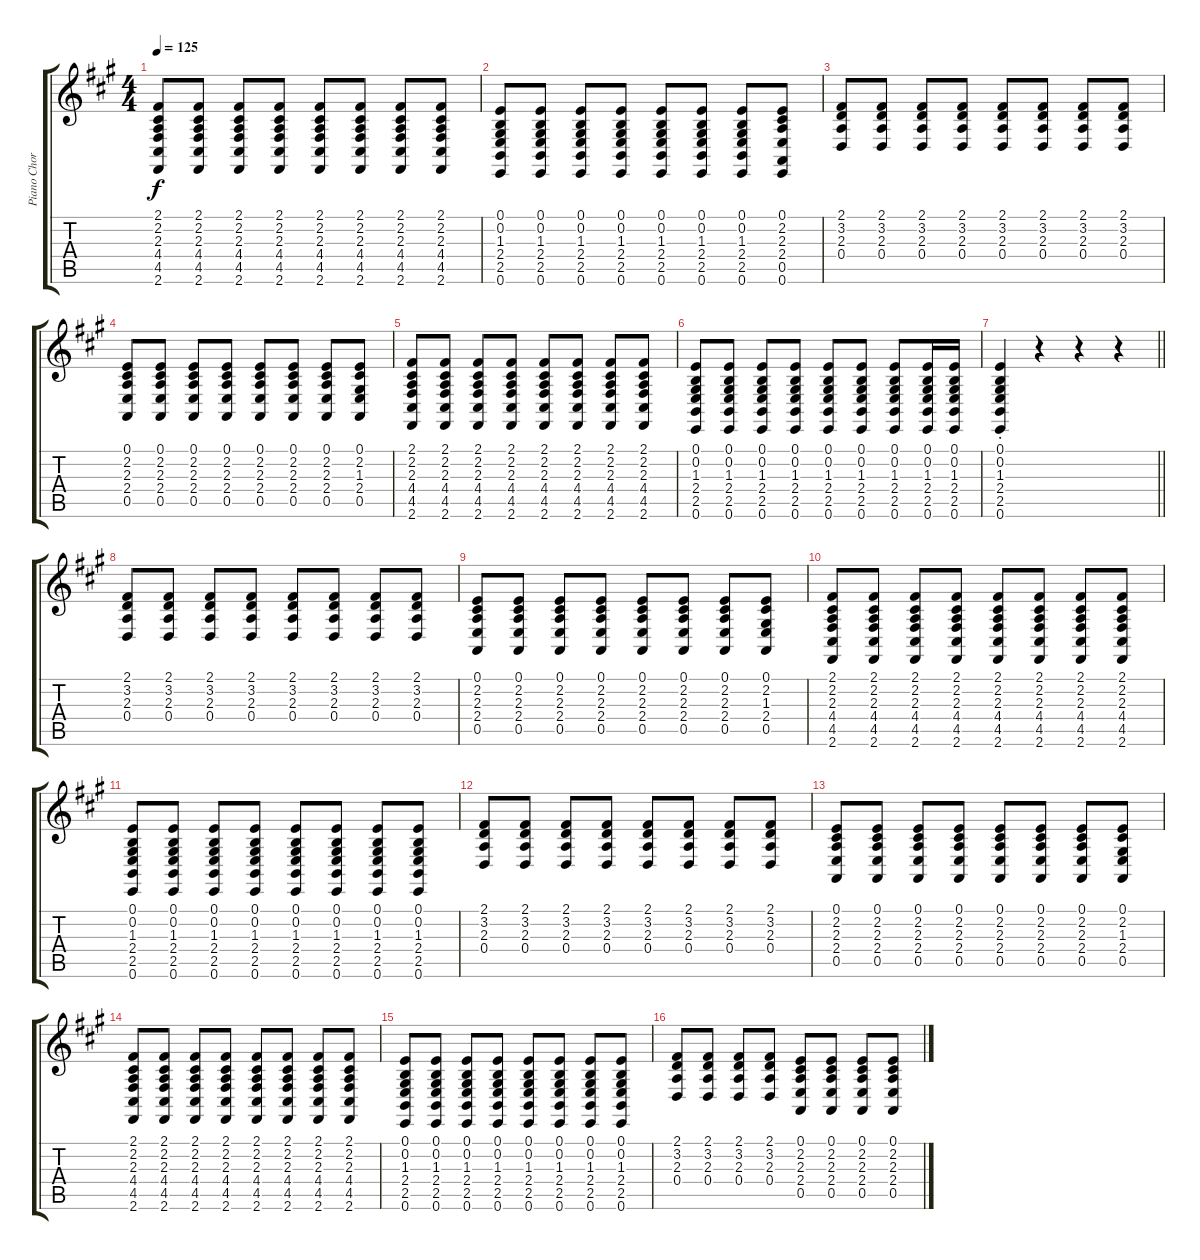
\track ("Piano Chords" "Piano Chor") {instrument acousticgrandpiano}
\staff {score tabs}
\tuning (E4 B3 G3 D3 A2 E2) {hide}
\ts (4 4)
\tempo 125
\clef g2
\ks a
(2.1 2.2 2.3 4.4 4.5 2.6).8{dy f} (2.1 2.2 2.3 4.4 4.5 2.6).8 (2.1 2.2 2.3 4.4 4.5 2.6).8 (2.1 2.2 2.3 4.4 4.5 2.6).8 (2.1 2.2 2.3 4.4 4.5 2.6).8 (2.1 2.2 2.3 4.4 4.5 2.6).8 (2.1 2.2 2.3 4.4 4.5 2.6).8 (2.1 2.2 2.3 4.4 4.5 2.6).8 |
(0.1 0.2 1.3 2.4 2.5 0.6).8 (0.1 0.2 1.3 2.4 2.5 0.6).8 (0.1 0.2 1.3 2.4 2.5 0.6).8 (0.1 0.2 1.3 2.4 2.5 0.6).8 (0.1 0.2 1.3 2.4 2.5 0.6).8 (0.1 0.2 1.3 2.4 2.5 0.6).8 (0.1 0.2 1.3 2.4 2.5 0.6).8 (0.1 2.2 2.3 2.4 0.5 0.6).8 |
(2.1 3.2 2.3 0.4).8 (2.1 3.2 2.3 0.4).8 (2.1 3.2 2.3 0.4).8 (2.1 3.2 2.3 0.4).8 (2.1 3.2 2.3 0.4).8 (2.1 3.2 2.3 0.4).8 (2.1 3.2 2.3 0.4).8 (2.1 3.2 2.3 0.4).8 |
(0.1 2.2 2.3 2.4 0.5).8 (0.1 2.2 2.3 2.4 0.5).8 (0.1 2.2 2.3 2.4 0.5).8 (0.1 2.2 2.3 2.4 0.5).8 (0.1 2.2 2.3 2.4 0.5).8 (0.1 2.2 2.3 2.4 0.5).8 (0.1 2.2 2.3 2.4 0.5).8 (0.1 2.2 1.3 2.4 0.5).8 |
(2.1 2.2 2.3 4.4 4.5 2.6).8 (2.1 2.2 2.3 4.4 4.5 2.6).8 (2.1 2.2 2.3 4.4 4.5 2.6).8 (2.1 2.2 2.3 4.4 4.5 2.6).8 (2.1 2.2 2.3 4.4 4.5 2.6).8 (2.1 2.2 2.3 4.4 4.5 2.6).8 (2.1 2.2 2.3 4.4 4.5 2.6).8 (2.1 2.2 2.3 4.4 4.5 2.6).8 |
(0.1 0.2 1.3 2.4 2.5 0.6).8 (0.1 0.2 1.3 2.4 2.5 0.6).8 (0.1 0.2 1.3 2.4 2.5 0.6).8 (0.1 0.2 1.3 2.4 2.5 0.6).8 (0.1 0.2 1.3 2.4 2.5 0.6).8 (0.1 0.2 1.3 2.4 2.5 0.6).8 (0.1 0.2 1.3 2.4 2.5 0.6).8 (0.1 0.2 1.3 2.4 2.5 0.6).16 (0.1 0.2 1.3 2.4 2.5 0.6).16 |
\barLineRight lightlight
(0.1{st} 0.2{st} 1.3{st} 2.4{st} 2.5{st} 0.6{st}).4 r.4 r.4 r.4 |
(2.1 3.2 2.3 0.4).8 (2.1 3.2 2.3 0.4).8 (2.1 3.2 2.3 0.4).8 (2.1 3.2 2.3 0.4).8 (2.1 3.2 2.3 0.4).8 (2.1 3.2 2.3 0.4).8 (2.1 3.2 2.3 0.4).8 (2.1 3.2 2.3 0.4).8 |
(0.1 2.2 2.3 2.4 0.5).8 (0.1 2.2 2.3 2.4 0.5).8 (0.1 2.2 2.3 2.4 0.5).8 (0.1 2.2 2.3 2.4 0.5).8 (0.1 2.2 2.3 2.4 0.5).8 (0.1 2.2 2.3 2.4 0.5).8 (0.1 2.2 2.3 2.4 0.5).8 (0.1 2.2 1.3 2.4 0.5).8 |
(2.1 2.2 2.3 4.4 4.5 2.6).8 (2.1 2.2 2.3 4.4 4.5 2.6).8 (2.1 2.2 2.3 4.4 4.5 2.6).8 (2.1 2.2 2.3 4.4 4.5 2.6).8 (2.1 2.2 2.3 4.4 4.5 2.6).8 (2.1 2.2 2.3 4.4 4.5 2.6).8 (2.1 2.2 2.3 4.4 4.5 2.6).8 (2.1 2.2 2.3 4.4 4.5 2.6).8 |
(0.1 0.2 1.3 2.4 2.5 0.6).8 (0.1 0.2 1.3 2.4 2.5 0.6).8 (0.1 0.2 1.3 2.4 2.5 0.6).8 (0.1 0.2 1.3 2.4 2.5 0.6).8 (0.1 0.2 1.3 2.4 2.5 0.6).8 (0.1 0.2 1.3 2.4 2.5 0.6).8 (0.1 0.2 1.3 2.4 2.5 0.6).8 (0.1 0.2 1.3 2.4 2.5 0.6).8 |
(2.1 3.2 2.3 0.4).8 (2.1 3.2 2.3 0.4).8 (2.1 3.2 2.3 0.4).8 (2.1 3.2 2.3 0.4).8 (2.1 3.2 2.3 0.4).8 (2.1 3.2 2.3 0.4).8 (2.1 3.2 2.3 0.4).8 (2.1 3.2 2.3 0.4).8 |
(0.1 2.2 2.3 2.4 0.5).8 (0.1 2.2 2.3 2.4 0.5).8 (0.1 2.2 2.3 2.4 0.5).8 (0.1 2.2 2.3 2.4 0.5).8 (0.1 2.2 2.3 2.4 0.5).8 (0.1 2.2 2.3 2.4 0.5).8 (0.1 2.2 2.3 2.4 0.5).8 (0.1 2.2 1.3 2.4 0.5).8 |
(2.1 2.2 2.3 4.4 4.5 2.6).8 (2.1 2.2 2.3 4.4 4.5 2.6).8 (2.1 2.2 2.3 4.4 4.5 2.6).8 (2.1 2.2 2.3 4.4 4.5 2.6).8 (2.1 2.2 2.3 4.4 4.5 2.6).8 (2.1 2.2 2.3 4.4 4.5 2.6).8 (2.1 2.2 2.3 4.4 4.5 2.6).8 (2.1 2.2 2.3 4.4 4.5 2.6).8 |
(0.1 0.2 1.3 2.4 2.5 0.6).8 (0.1 0.2 1.3 2.4 2.5 0.6).8 (0.1 0.2 1.3 2.4 2.5 0.6).8 (0.1 0.2 1.3 2.4 2.5 0.6).8 (0.1 0.2 1.3 2.4 2.5 0.6).8 (0.1 0.2 1.3 2.4 2.5 0.6).8 (0.1 0.2 1.3 2.4 2.5 0.6).8 (0.1 0.2 1.3 2.4 2.5 0.6).8 |
(2.1 3.2 2.3 0.4).8 (2.1 3.2 2.3 0.4).8 (2.1 3.2 2.3 0.4).8 (2.1 3.2 2.3 0.4).8 (0.1 2.2 2.3 2.4 0.5).8 (0.1 2.2 2.3 2.4 0.5).8 (0.1 2.2 2.3 2.4 0.5).8 (0.1 2.2 2.3 2.4 0.5).8
